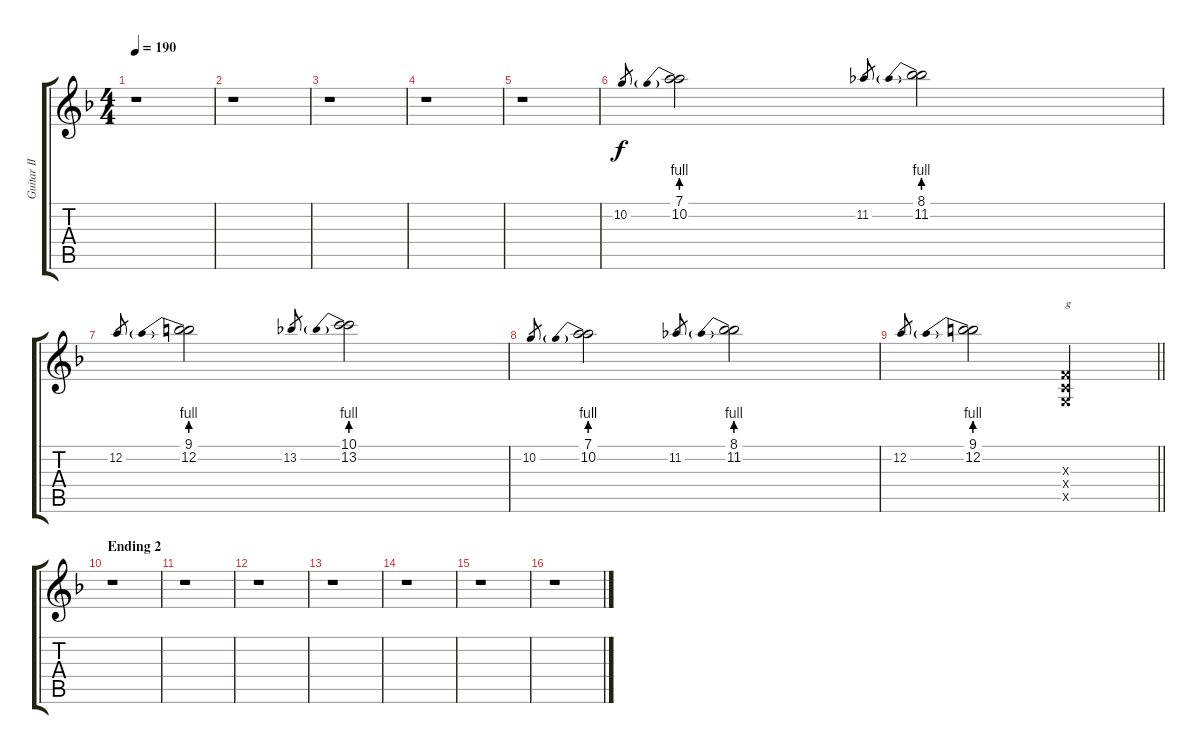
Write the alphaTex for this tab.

\track ("Guitar II" "Guitar II") {instrument electricguitarjazz}
\staff {score tabs}
\tuning (D4 A3 F3 C3 G2 D2) {hide}
\ts (4 4)
\tempo 190
\clef g2
\ks dminor
r.1{dy f} |
r.1 |
r.1 |
r.1 |
r.1 |
10.2.8{gr} (7.1 10.2{be (prebend 0 4 60 4)}).2 11.2.8{gr} (8.1 11.2{be (prebend 0 4 60 4)}).2 |
12.2.8{gr} (9.1 12.2{be (prebend 0 4 60 4)}).2 13.2.8{gr} (10.1 13.2{be (prebend 0 4 60 4)}).2 |
10.2.8{gr} (7.1 10.2{be (prebend 0 4 60 4)}).2 11.2.8{gr} (8.1 11.2{be (prebend 0 4 60 4)}).2 |
\barLineRight lightlight
12.2.8{gr} (9.1 12.2{be (prebend 0 4 60 4)}).2 (0.3{x} 0.4{x} 0.5{x}).2{txt "g"} |
\section ("" "Ending 2")
r.1 |
r.1 |
r.1 |
r.1 |
r.1 |
r.1 |
r.1
